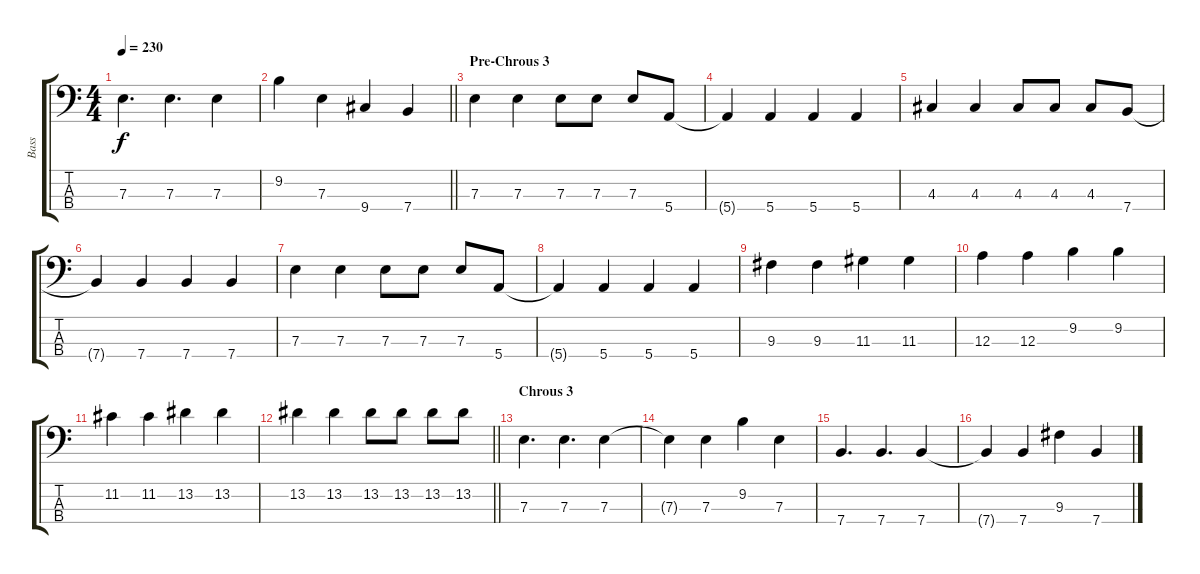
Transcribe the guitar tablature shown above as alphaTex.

\track ("Bass" "Bass") {instrument electricbassfinger}
\staff {score tabs}
\tuning (G2 D2 A1 E1) {hide}
\ts (4 4)
\tempo 230
\clef f4
\ks c
7.3.4{d dy f} 7.3.4{d} 7.3.4 |
\barLineRight lightlight
9.2.4 7.3.4 9.4.4 7.4.4 |
\section ("" "Pre-Chrous 3")
7.3.4 7.3.4 7.3.8 7.3.8 7.3.8 5.4.8 |
5.4{t}.4 5.4.4 5.4.4 5.4.4 |
4.3.4 4.3.4 4.3.8 4.3.8 4.3.8 7.4.8 |
7.4{t}.4 7.4.4 7.4.4 7.4.4 |
7.3.4 7.3.4 7.3.8 7.3.8 7.3.8 5.4.8 |
5.4{t}.4 5.4.4 5.4.4 5.4.4 |
9.3.4 9.3.4 11.3.4 11.3.4 |
12.3.4 12.3.4 9.2.4 9.2.4 |
11.2.4 11.2.4 13.2.4 13.2.4 |
\barLineRight lightlight
13.2.4 13.2.4 13.2.8 13.2.8 13.2.8 13.2.8 |
\section ("" "Chrous 3")
7.3.4{d} 7.3.4{d} 7.3.4 |
7.3{t}.4 7.3.4 9.2.4 7.3.4 |
7.4.4{d} 7.4.4{d} 7.4.4 |
7.4{t}.4 7.4.4 9.3.4 7.4.4
